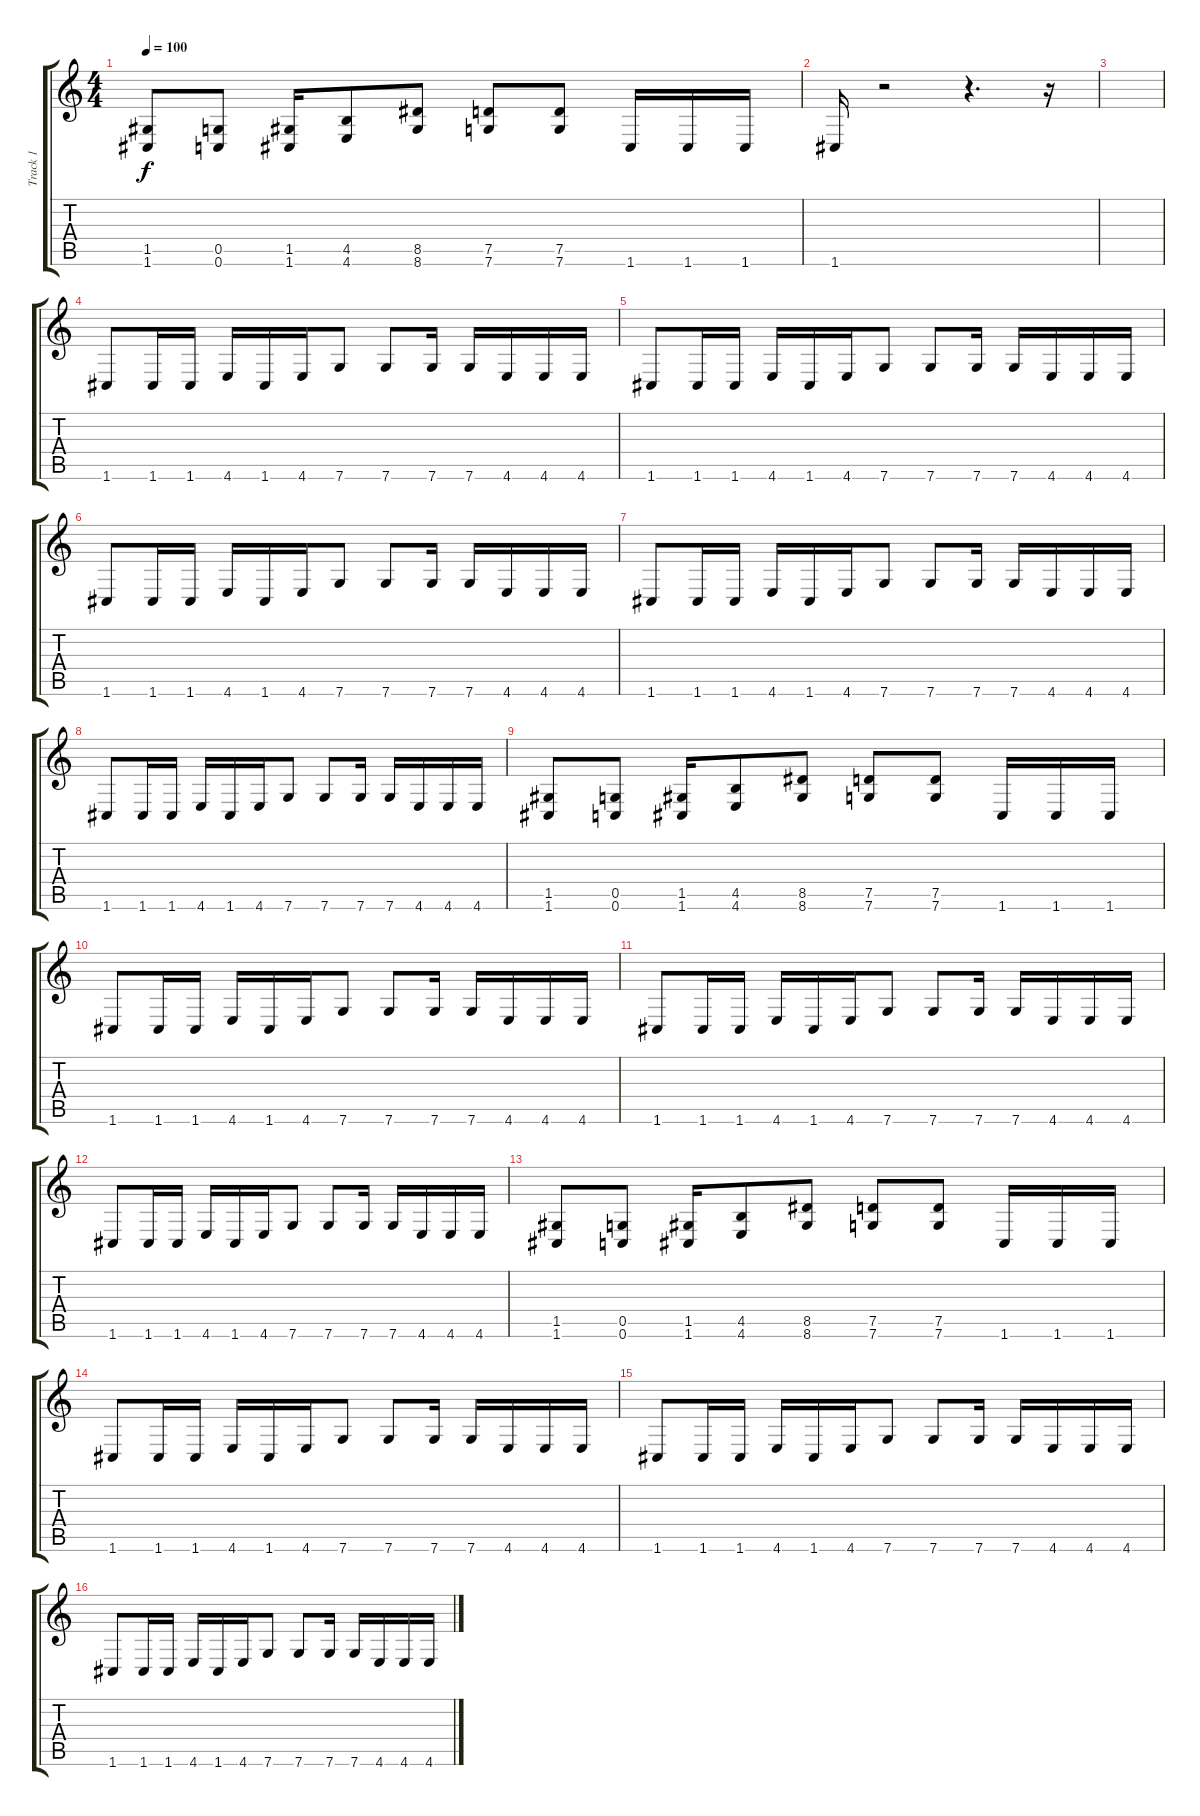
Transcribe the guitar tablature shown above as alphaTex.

\track ("Track 1" "Track 1") {instrument distortionguitar}
\staff {score tabs}
\tuning (D4 A3 F3 C3 G2 C2) {hide}
\ts (4 4)
\tempo 100
\clef g2
\ks c
(1.5 1.6).8{dy f instrument distortionguitar} (0.5 0.6).8 (1.5 1.6).16 (4.5 4.6).8 (8.5 8.6).8 (7.5 7.6).8 (7.5 7.6).8 1.6.16 1.6.16 1.6.16 |
1.6.16 r.2 r.4{d} r.16 |
|
1.6.8 1.6.16 1.6.16 4.6.16 1.6.16 4.6.16 7.6.8 7.6.8 7.6.16 7.6.16 4.6.16 4.6.16 4.6.16 |
1.6.8 1.6.16 1.6.16 4.6.16 1.6.16 4.6.16 7.6.8 7.6.8 7.6.16 7.6.16 4.6.16 4.6.16 4.6.16 |
\section ("" "")
1.6.8 1.6.16 1.6.16 4.6.16 1.6.16 4.6.16 7.6.8 7.6.8 7.6.16 7.6.16 4.6.16 4.6.16 4.6.16 |
1.6.8 1.6.16 1.6.16 4.6.16 1.6.16 4.6.16 7.6.8 7.6.8 7.6.16 7.6.16 4.6.16 4.6.16 4.6.16 |
1.6.8 1.6.16 1.6.16 4.6.16 1.6.16 4.6.16 7.6.8 7.6.8 7.6.16 7.6.16 4.6.16 4.6.16 4.6.16 |
(1.5 1.6).8 (0.5 0.6).8 (1.5 1.6).16 (4.5 4.6).8 (8.5 8.6).8 (7.5 7.6).8 (7.5 7.6).8 1.6.16 1.6.16 1.6.16 |
1.6.8 1.6.16 1.6.16 4.6.16 1.6.16 4.6.16 7.6.8 7.6.8 7.6.16 7.6.16 4.6.16 4.6.16 4.6.16 |
1.6.8 1.6.16 1.6.16 4.6.16 1.6.16 4.6.16 7.6.8 7.6.8 7.6.16 7.6.16 4.6.16 4.6.16 4.6.16 |
1.6.8 1.6.16 1.6.16 4.6.16 1.6.16 4.6.16 7.6.8 7.6.8 7.6.16 7.6.16 4.6.16 4.6.16 4.6.16 |
(1.5 1.6).8 (0.5 0.6).8 (1.5 1.6).16 (4.5 4.6).8 (8.5 8.6).8 (7.5 7.6).8 (7.5 7.6).8 1.6.16 1.6.16 1.6.16 |
1.6.8 1.6.16 1.6.16 4.6.16 1.6.16 4.6.16 7.6.8 7.6.8 7.6.16 7.6.16 4.6.16 4.6.16 4.6.16 |
1.6.8 1.6.16 1.6.16 4.6.16 1.6.16 4.6.16 7.6.8 7.6.8 7.6.16 7.6.16 4.6.16 4.6.16 4.6.16 |
1.6.8 1.6.16 1.6.16 4.6.16 1.6.16 4.6.16 7.6.8 7.6.8 7.6.16 7.6.16 4.6.16 4.6.16 4.6.16
